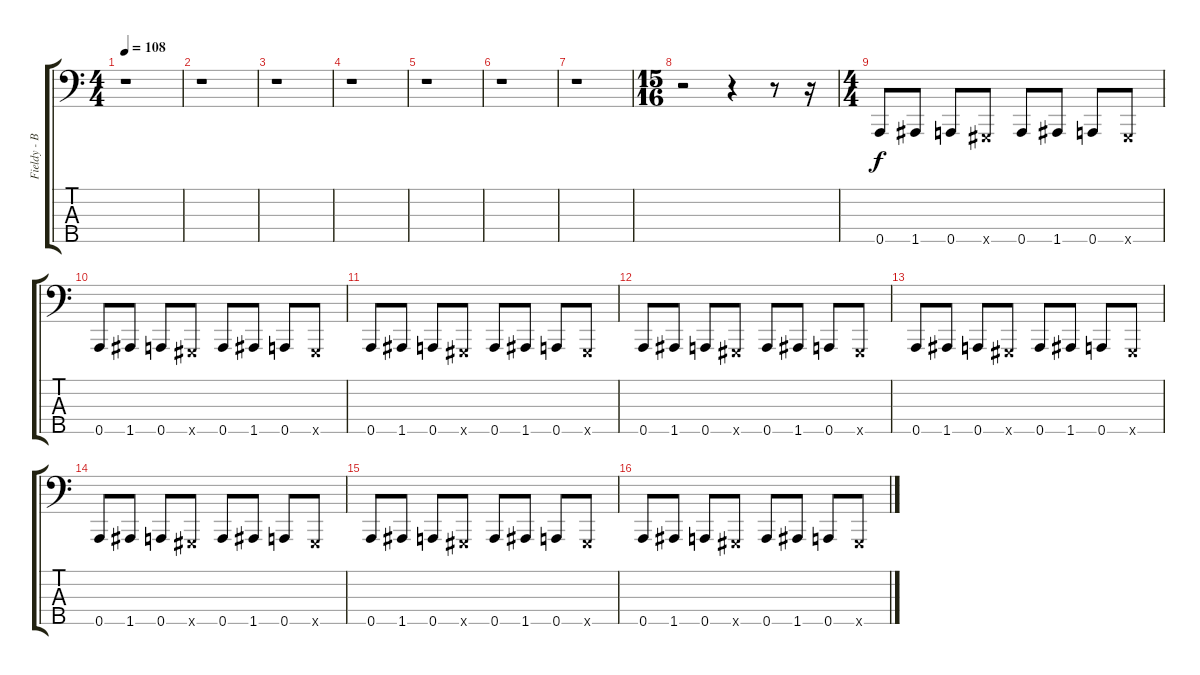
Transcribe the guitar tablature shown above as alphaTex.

\track ("Fieldy - Bass" "Fieldy - B") {instrument slapbass1}
\staff {score tabs}
\tuning (G2 D2 A1 D1 A0) {hide}
\ts (4 4)
\tempo 108
\clef f4
\ks c
r.1{dy f instrument slapbass1} |
r.1 |
r.1 |
r.1 |
r.1 |
r.1 |
r.1 |
\ts (15 16)
r.2 r.4 r.8 r.16 |
\ts (4 4)
0.5.8 1.5.8 0.5.8 -1.5{x}.8 0.5.8 1.5.8 0.5.8 -1.5{x}.8 |
0.5.8 1.5.8 0.5.8 -1.5{x}.8 0.5.8 1.5.8 0.5.8 -1.5{x}.8 |
0.5.8 1.5.8 0.5.8 -1.5{x}.8 0.5.8 1.5.8 0.5.8 -1.5{x}.8 |
0.5.8 1.5.8 0.5.8 -1.5{x}.8 0.5.8 1.5.8 0.5.8 -1.5{x}.8 |
0.5.8 1.5.8 0.5.8 -1.5{x}.8 0.5.8 1.5.8 0.5.8 -1.5{x}.8 |
0.5.8 1.5.8 0.5.8 -1.5{x}.8 0.5.8 1.5.8 0.5.8 -1.5{x}.8 |
0.5.8 1.5.8 0.5.8 -1.5{x}.8 0.5.8 1.5.8 0.5.8 -1.5{x}.8 |
0.5.8 1.5.8 0.5.8 -1.5{x}.8 0.5.8 1.5.8 0.5.8 -1.5{x}.8
